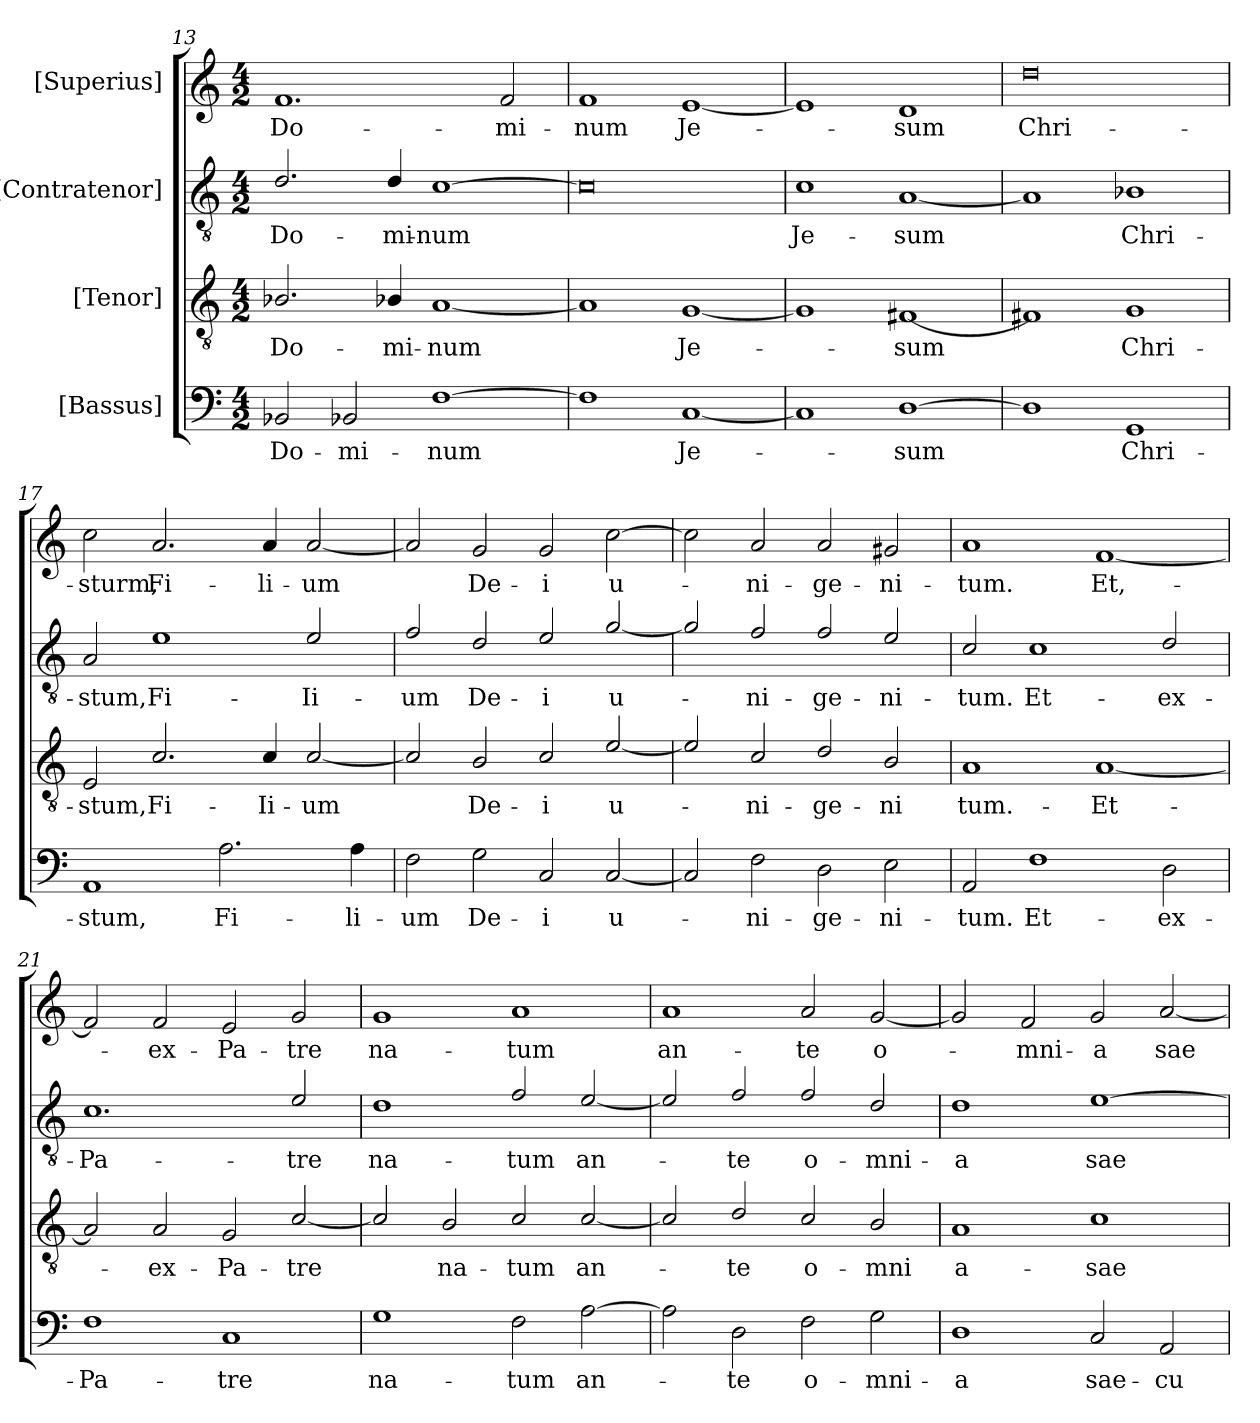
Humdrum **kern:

**kern	**text	**kern	**text	**kern	**text	**kern	**text
*part4	*part4	*part3	*part3	*part2	*part2	*part1	*part1
*staff4	*staff4	*staff3	*staff3	*staff2	*staff2	*staff1	*staff1
*I"[Bassus]	*	*I"[Tenor]	*	*I"[Contratenor]	*	*I"[Superius]	*
*clefF4	*	*clefGv2	*	*clefGv2	*	*clefG2	*
*k[]	*	*k[]	*	*k[]	*	*k[]	*
*M4/2	*	*M4/2	*	*M4/2	*	*M4/2	*
=13	=13	=13	=13	=13	=13	=13	=13
2BB-X/	Do-	2.B-X/	Do-	2.d/	Do-	1.f/	Do­-
2BB-X/	-mi-	.	.	.	.	.	.
.	.	4B-X/	-mi-	4d/	-mi-	.	.
[1F\	-num	[1A/	-num	[1c\	-num	.	.
.	.	.	.	.	.	2f/	-mi-
=14	=14	=14	=14	=14	=14	=14	=14
1F\]	.	1A/]	.	0c\]	.	1f/	-num
[1C/	Je-	[1G/	Je-	.	.	[1e/	Je-
=15	=15	=15	=15	=15	=15	=15	=15
1C/]	.	1G/]	.	1c\	Je-	1e/]	.
[1D\	-sum	[1F#X/	-sum	[1A/	-sum	1d/	-sum
=16	=16	=16	=16	=16	=16	=16	=16
1D\]	.	1F#X/]	.	1A/]	.	0dd\	Chri-
1GG/	Chri-	1G/	Chri-	1B-X\	Chri-	.	.
=17	=17	=17	=17	=17	=17	=17	=17
1AA/	-stum,	2E/	-stum,	2A/	-stum,	2cc\	-sturm,
.	.	2.c/	Fi-	1e\	Fi-	2.a/	Fi-
2.A\	Fi-	.	.	.	.	.	.
.	.	4c/	Ii-	.	.	4a/	-li-
.	.	[2c/	-um	2e/	-Ii-	[2a/	-um
4A\	-li-	.	.	.	.	.	.
=18	=18	=18	=18	=18	=18	=18	=18
2F\	-um	2c/]	.	2f/	-um	2a/]	.
2G\	De-	2B/	De-	2d/	De-	2g/	De-
2C/	-i	2c/	-i	2e/	-i	2g/	-i
[2C/	u-	[2e/	u-	[2g/	u-	[2cc\	u-
=19	=19	=19	=19	=19	=19	=19	=19
2C/]	.	2e/]	.	2g/]	.	2cc\]	.
2F\	-ni-	2c/	-ni-	2f/	-ni-	2a/	-ni-
2D\	-ge-	2d/	-ge-	2f/	-ge-	2a/	-ge-
2E\	-ni-	2B/	-ni	2e/	-ni-	2g#X/	-ni-
=20	=20	=20	=20	=20	=20	=20	=20
2AA/	-tum.	1A/	tum.-	2c/	-tum.	1a/	-tum.
1F\	Et-	.	.	1c\	Et-	.	.
.	.	[1A/	Et-	.	.	[1f/	Et,-
2D\	ex-	.	.	2d/	ex-	.	.
=21	=21	=21	=21	=21	=21	=21	=21
1F\	Pa-	2A/]	.	1.c\	Pa-	2f/]	.
.	.	2A/	ex-	.	.	2f/	ex-
1C/	-tre	2G/	Pa-	.	.	2e/	Pa-
.	.	[2c/	-tre	2e/	-tre	2g/	-tre
=22	=22	=22	=22	=22	=22	=22	=22
1G\	na-	2c/]	.	1d\	na-	1g/	na-
.	.	2B/	na-	.	.	.	.
2F\	-tum	2c/	-tum	2f/	-tum	1a/	-tum
[2A\	an-	[2c/	an-	[2e/	an-	.	.
=23	=23	=23	=23	=23	=23	=23	=23
2A\]	.	2c/]	.	2e/]	.	1a/	an-
2D\	-te	2d/	-te	2f/	-te	.	.
2F\	o-	2c/	o-	2f/	o-	2a/	-te
2G\	-mni-	2B/	-mni	2d/	-mni-	[2g/	o-
=24	=24	=24	=24	=24	=24	=24	=24
1D\	-a	1A/	a-	1d\	-a	2g/]	.
.	.	.	.	.	.	2f/	-mni-
2C/	sae-	1c\	sae-	[1e\	sae-	2g/	-a
2AA/	-cu-	.	.	.	.	[2a/	sae-
=	=	=	=	=	=	=	=
*-	*-	*-	*-	*-	*-	*-	*-
